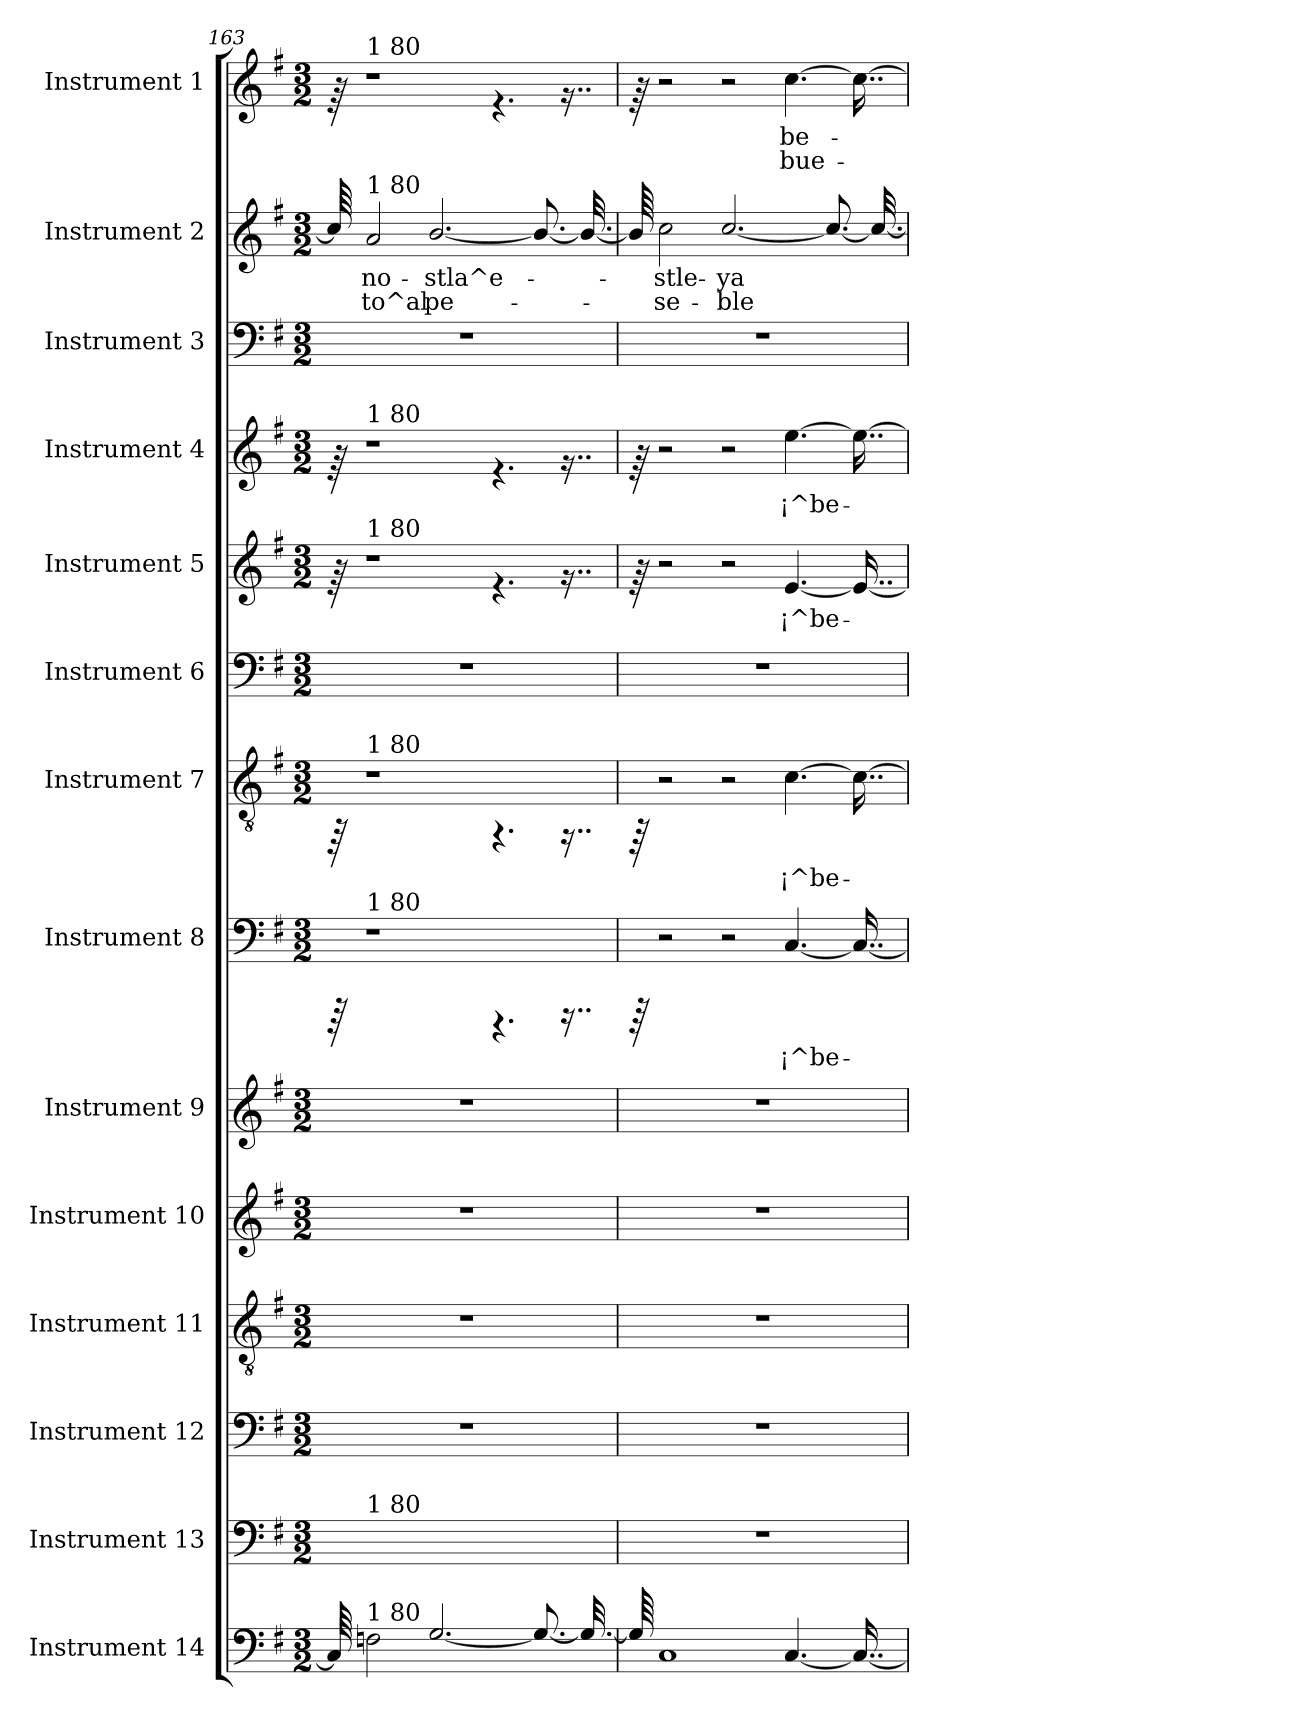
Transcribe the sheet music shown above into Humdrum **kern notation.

**kern	**kern	**kern	**kern	**kern	**kern	**kern	**text	**kern	**text	**kern	**kern	**text	**kern	**text	**kern	**kern	**text	**text	**kern	**text	**text
*part14	*part13	*part12	*part11	*part10	*part9	*part8	*part8	*part7	*part7	*part6	*part5	*part5	*part4	*part4	*part3	*part2	*part2	*part2	*part1	*part1	*part1
*staff14	*staff13	*staff12	*staff11	*staff10	*staff9	*staff8	*staff8	*staff7	*staff7	*staff6	*staff5	*staff5	*staff4	*staff4	*staff3	*staff2	*staff2	*staff2	*staff1	*staff1	*staff1
*I"Instrument 14	*I"Instrument 13	*I"Instrument 12	*I"Instrument 11	*I"Instrument 10	*I"Instrument 9	*I"Instrument 8	*	*I"Instrument 7	*	*I"Instrument 6	*I"Instrument 5	*	*I"Instrument 4	*	*I"Instrument 3	*I"Instrument 2	*	*	*I"Instrument 1	*	*
!!LO:PB:g=z
*clefF4	*clefF4	*clefF4	*clefGv2	*clefG2	*clefG2	*clefF4	*	*clefGv2	*	*clefF4	*clefG2	*	*clefG2	*	*clefF4	*clefG2	*	*	*clefG2	*	*
*k[f#]	*k[f#]	*k[f#]	*k[f#]	*k[f#]	*k[f#]	*k[f#]	*	*k[f#]	*	*k[f#]	*k[f#]	*	*k[f#]	*	*k[f#]	*k[f#]	*	*	*k[f#]	*	*
*G:	*G:	*G:	*G:	*G:	*G:	*G:	*	*G:	*	*G:	*G:	*	*G:	*	*G:	*G:	*	*	*G:	*	*
*M3/2	*M3/2	*M3/2	*M3/2	*M3/2	*M3/2	*M3/2	*	*M3/2	*	*M3/2	*M3/2	*	*M3/2	*	*M3/2	*M3/2	*	*	*M3/2	*	*
=163	=163	=163	=163	=163	=163	=163	=163	=163	=163	=163	=163	=163	=163	=163	=163	=163	=163	=163	=163	=163	=163
64C/]	64ryy	1.r	1.r	1.r	1.r	64rCCC	.	64rFF	.	1.r	64rf	.	64rf	.	1.r	64cc/]	.	.	64rf	.	.
!	!	!	!	!	!	!	!	!	!	!	!	!	!	!	!	!	!	!	!LO:TX:a:t=1 80	!	!
!	!	!	!	!	!	!	!	!	!	!	!	!	!	!	!	!LO:TX:a:t=1 80	!	!	!	!	!
!	!	!	!	!	!	!	!	!	!	!	!	!	!LO:TX:a:t=1 80	!	!	!	!	!	!	!	!
!	!	!	!	!	!	!	!	!	!	!	!LO:TX:a:t=1 80	!	!	!	!	!	!	!	!	!	!
!	!	!	!	!	!	!	!	!LO:TX:a:t=1 80	!	!	!	!	!	!	!	!	!	!	!	!	!
!	!	!	!	!	!	!LO:TX:a:t=1 80	!	!	!	!	!	!	!	!	!	!	!	!	!	!	!
!	!LO:TX:a:t=1 80	!	!	!	!	!	!	!	!	!	!	!	!	!	!	!	!	!	!	!	!
!LO:TX:a:t=1 80	!	!	!	!	!	!	!	!	!	!	!	!	!	!	!	!	!	!	!	!	!
!	!	!	!	!	!	!	!	!	!	!	!	!	!	!	!	!	!LO:LY:b:rj	!LO:LY:b:rj	!	!	!
2Fn\	1ryy	.	.	.	.	1r	.	1r	.	.	1r	.	1r	.	.	2a/	-no-	-to^al	1r	.	.
!	!	!	!	!	!	!	!	!	!	!	!	!	!	!	!	!	!LO:LY:b:rj	!LO:LY:b:rj	!	!	!
[<2.G/	.	.	.	.	.	.	.	.	.	.	.	.	.	.	.	[<2.b/	stla^e-	-pe-	.	.	.
.	64%31ryy	.	.	.	.	4.rCCC	.	4.rFF	.	.	4.rf	.	4.rf	.	.	.	.	.	4.rf	.	.
8.G/_<	.	.	.	.	.	.	.	.	.	.	.	.	.	.	.	8.b/_<	.	.	.	.	.
.	.	.	.	.	.	16..rCCC	.	16..rFF	.	.	16..rf	.	16..rf	.	.	.	.	.	16..rf	.	.
32.G/_<	.	.	.	.	.	.	.	.	.	.	.	.	.	.	.	32.b/_<	.	.	.	.	.
=164	=164	=164	=164	=164	=164	=164	=164	=164	=164	=164	=164	=164	=164	=164	=164	=164	=164	=164	=164	=164	=164
64G/]	1.r	1.r	1.r	1.r	1.r	64rCCC	.	64rFF	.	1.r	64rf	.	64rf	.	1.r	64b/]	.	.	64rf	.	.
!	!	!	!	!	!	!	!	!	!	!	!	!	!	!	!	!	!LO:LY:b:rj	!LO:LY:b:rj	!	!	!
1C	.	.	.	.	.	2r	.	2r	.	.	2r	.	2r	.	.	2cc\	-stle-	-se-	2r	.	.
!	!	!	!	!	!	!	!	!	!	!	!	!	!	!	!	!	!LO:LY:b:rj	!LO:LY:b:rj	!	!	!
.	.	.	.	.	.	2r	.	2r	.	.	2r	.	2r	.	.	[<2.cc/	-ya	ble	2r	.	.
!	!	!	!	!	!	!	!LO:LY:b:rj	!	!LO:LY:b:rj	!	!	!LO:LY:b:rj	!	!LO:LY:b:rj	!	!	!	!	!	!LO:LY:b:cj	!LO:LY:b:cj
[<4.C/	.	.	.	.	.	[<4.C/	¡^be-	[>4.c\	¡^be-	.	[<4.e/	¡^be-	[>4.ee\	¡^be-	.	.	.	.	[>4.cc\	be-	-bue-
.	.	.	.	.	.	.	.	.	.	.	.	.	.	.	.	8.cc/_<	.	.	.	.	.
16..C/_<	.	.	.	.	.	16..C/_<	.	16..c\_>	.	.	16..e/_<	.	16..ee\_>	.	.	.	.	.	16..cc\_>	.	.
.	.	.	.	.	.	.	.	.	.	.	.	.	.	.	.	32.cc/_<	.	.	.	.	.
=	=	=	=	=	=	=	=	=	=	=	=	=	=	=	=	=	=	=	=	=	=
*-	*-	*-	*-	*-	*-	*-	*-	*-	*-	*-	*-	*-	*-	*-	*-	*-	*-	*-	*-	*-	*-
